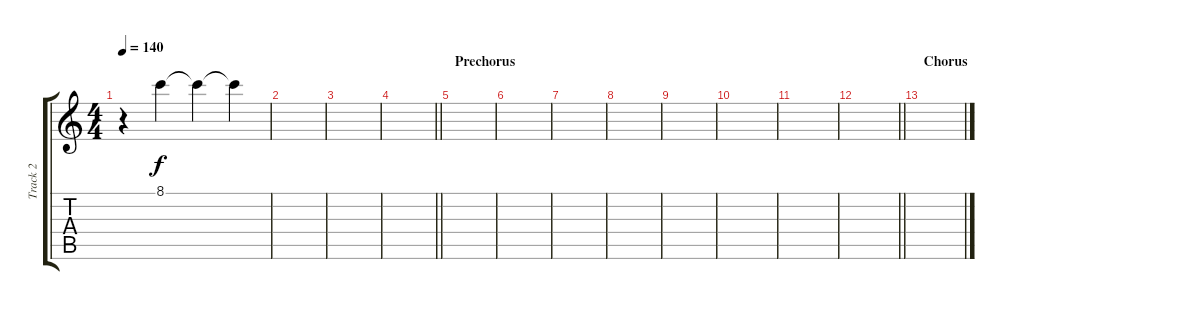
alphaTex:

\track ("Track 2" "Track 2") {instrument overdrivenguitar}
\staff {score tabs}
\tuning (E4 B3 G3 D3 A2 E2) {hide}
\ts (4 4)
\tempo 140
\clef g2
\ks c
r.4{dy f} 8.1{t}.4 8.1{t}.4 8.1{t}.4 |
|
|
\barLineRight lightlight
|
\section ("" "Prechorus")
|
|
|
|
|
|
|
\barLineRight lightlight
|
\section ("" "Chorus")
